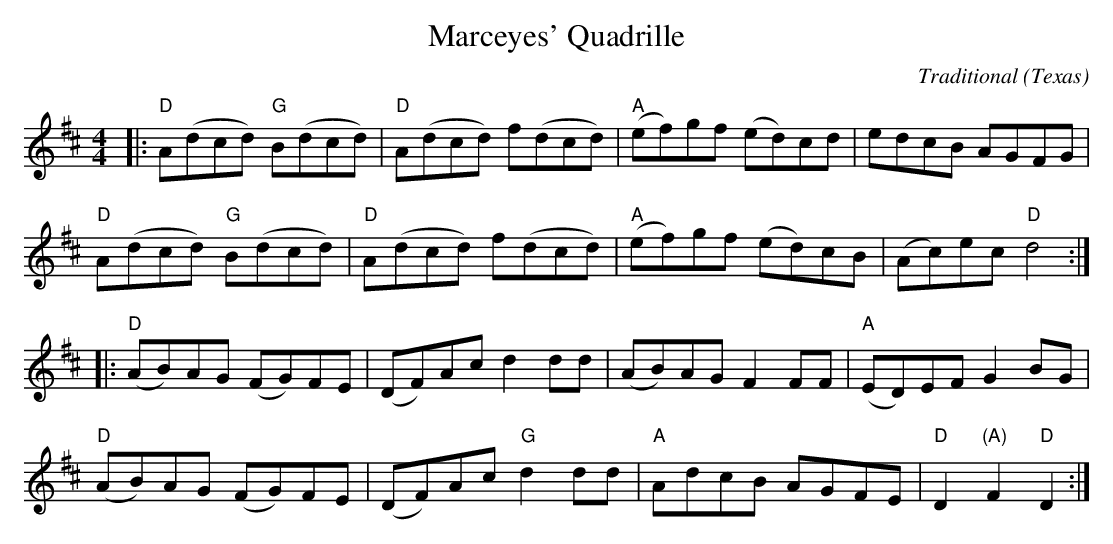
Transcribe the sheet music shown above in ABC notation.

X:1
T:Marceyes' Quadrille
M:4/4
L:1/4
C:Traditional (Texas)
K:D
|:"D"A/(d/c/d/) "G"B/(d/c/d/)|"D"A/(d/c/d/) f/(d/c/d/)|"A"(e/f/)g/f/ (e/d/)c/d/|e/d/c/B/ A/G/F/G/|
"D"A/(d/c/d/) "G"B/(d/c/d/)|"D"A/(d/c/d/) f/(d/c/d/)|"A"(e/f/)g/f/ (e/d/)c/B/| (A/c/)e/c/ "D"d2:|
|:"D"(A/B/)A/G/ (F/G/)F/E/ | (D/F/)A/c/ d d/d/ | (A/B/)A/G/ F F/F/|"A"(E/D/)E/F/ G B/G/|
"D"(A/B/)A/G/ (F/G/)F/E/ | (D/F/)A/c/ "G"d d/d/| "A"A/d/c/B/ A/G/F/E/|"D"D "(A)"F "D"D:|
